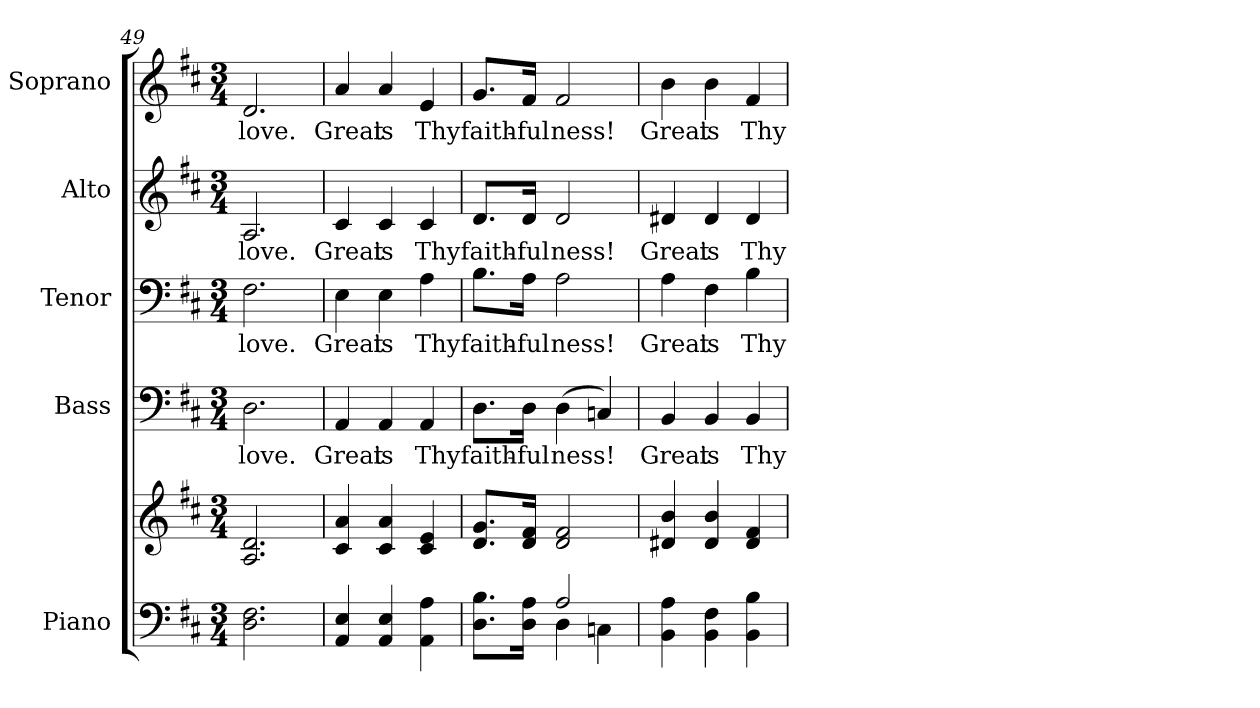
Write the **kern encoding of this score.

**kern	**kern	**kern	**text	**kern	**text	**kern	**text	**kern	**text
*part5	*part5	*part4	*part4	*part3	*part3	*part2	*part2	*part1	*part1
*staff6	*staff5	*staff4	*staff4	*staff3	*staff3	*staff2	*staff2	*staff1	*staff1
*I"Piano	*	*I"Bass	*	*I"Tenor	*	*I"Alto	*	*I"Soprano	*
*I'Pno.	*	*I'B.	*	*I'T.	*	*I'A.	*	*I'S.	*
*clefF4	*clefG2	*clefF4	*	*clefF4	*	*clefG2	*	*clefG2	*
*k[f#c#]	*k[f#c#]	*k[f#c#]	*	*k[f#c#]	*	*k[f#c#]	*	*k[f#c#]	*
*D:	*D:	*D:	*	*D:	*	*D:	*	*D:	*
*M3/4	*M3/4	*M3/4	*	*M3/4	*	*M3/4	*	*M3/4	*
=49	=49	=49	=49	=49	=49	=49	=49	=49	=49
!	!	!	!LO:LY:b:color=#000000	!	!	!	!	!	!
!	!	!	!	!	!LO:LY:b:color=#000000	!	!	!	!
!	!	!	!	!	!	!	!LO:LY:b:color=#000000	!	!
!	!	!	!	!	!	!	!	!	!LO:LY:b:color=#000000
2.Di\ 2.F#i	2.Ai/ 2.di	2.Di\	love.	2.F#i\	love.	2.Ai/	love.	2.di/	love.
=50	=50	=50	=50	=50	=50	=50	=50	=50	=50
!	!	!	!LO:LY:b:color=#000000	!	!	!	!	!	!
!	!	!	!	!	!LO:LY:b:color=#000000	!	!	!	!
!	!	!	!	!	!	!	!LO:LY:b:color=#000000	!	!
!	!	!	!	!	!	!	!	!	!LO:LY:b:color=#000000
4AAi/ 4Ei	4c#i/ 4ai	4AAi/	Great	4Ei\	Great	4c#i/	Great	4ai/	Great
!	!	!	!LO:LY:b:color=#000000	!	!	!	!	!	!
!	!	!	!	!	!LO:LY:b:color=#000000	!	!	!	!
!	!	!	!	!	!	!	!LO:LY:b:color=#000000	!	!
!	!	!	!	!	!	!	!	!	!LO:LY:b:color=#000000
4AAi/ 4Ei	4c#i/ 4ai	4AAi/	is	4Ei\	is	4c#i/	is	4ai/	is
!	!	!	!LO:LY:b:color=#000000	!	!	!	!	!	!
!	!	!	!	!	!LO:LY:b:color=#000000	!	!	!	!
!	!	!	!	!	!	!	!LO:LY:b:color=#000000	!	!
!	!	!	!	!	!	!	!	!	!LO:LY:b:color=#000000
4AAi\ 4Ai	4c#i/ 4ei	4AAi/	Thy	4Ai\	Thy	4c#i/	Thy	4ei/	Thy
!!LO:PB:g=z
=51	=51	=51	=51	=51	=51	=51	=51	=51	=51
*^	*	*	*	*	*	*	*	*	*
!	!	!	!	!LO:LY:b:color=#000000	!	!	!	!	!	!
!	!	!	!	!	!	!LO:LY:b:color=#000000	!	!	!	!
!	!	!	!	!	!	!	!	!LO:LY:b:color=#000000	!	!
!	!	!	!	!	!	!	!	!	!	!LO:LY:b:color=#000000
8.Di\ 8.Bi\L	4ryy	8.di/ 8.gi/L	8.Di\L	faith-	8.Bi\L	faith-	8.di/L	faith-	8.gi/L	faith-
!	!	!	!	!LO:LY:b:color=#000000	!	!	!	!	!	!
!	!	!	!	!	!	!LO:LY:b:color=#000000	!	!	!	!
!	!	!	!	!	!	!	!	!LO:LY:b:color=#000000	!	!
!	!	!	!	!	!	!	!	!	!	!LO:LY:b:color=#000000
16Di\ 16Ai\Jk	.	16di/ 16f#i/Jk	16Di\Jk	-ful	16Ai\Jk	-ful	16di/Jk	-ful	16f#i/Jk	-ful
!	!	!	!	!LO:LY:b:color=#000000	!	!	!	!	!	!
!	!	!	!	!	!	!LO:LY:b:color=#000000	!	!	!	!
!	!	!	!	!	!	!	!	!LO:LY:b:color=#000000	!	!
!	!	!	!	!	!	!	!	!	!	!LO:LY:b:color=#000000
2Ai/	4Di\	2di/ 2f#i	(4Di\	ness!	2Ai\	ness!	2di/	ness!	2f#i/	ness!
.	4Cni\	.	4Cni/)	.	.	.	.	.	.	.
*v	*v	*	*	*	*	*	*	*	*	*
=52	=52	=52	=52	=52	=52	=52	=52	=52	=52
*^	*	*	*	*	*	*	*	*	*
!	!	!	!	!LO:LY:b:color=#000000	!	!	!	!	!	!
*v	*v	*	*	*	*	*	*	*	*	*
*^	*	*	*	*	*	*	*	*	*
!	!	!	!	!	!	!LO:LY:b:color=#000000	!	!	!	!
*v	*v	*	*	*	*	*	*	*	*	*
*^	*	*	*	*	*	*	*	*	*
!	!	!	!	!	!	!	!	!LO:LY:b:color=#000000	!	!
*v	*v	*	*	*	*	*	*	*	*	*
*^	*	*	*	*	*	*	*	*	*
!	!	!	!	!	!	!	!	!	!	!LO:LY:b:color=#000000
*v	*v	*	*	*	*	*	*	*	*	*
4BBi\ 4Ai	4d#Xi/ 4bi	4BBi/	Great	4Ai\	Great	4d#Xi/	Great	4bi\	Great
!	!	!	!LO:LY:b:color=#000000	!	!	!	!	!	!
!	!	!	!	!	!LO:LY:b:color=#000000	!	!	!	!
!	!	!	!	!	!	!	!LO:LY:b:color=#000000	!	!
!	!	!	!	!	!	!	!	!	!LO:LY:b:color=#000000
4BBi\ 4F#i	4d#i/ 4bi	4BBi/	is	4F#i\	is	4d#i/	is	4bi\	is
!	!	!	!LO:LY:b:color=#000000	!	!	!	!	!	!
!	!	!	!	!	!LO:LY:b:color=#000000	!	!	!	!
!	!	!	!	!	!	!	!LO:LY:b:color=#000000	!	!
!	!	!	!	!	!	!	!	!	!LO:LY:b:color=#000000
4BBi\ 4Bi	4d#i/ 4f#i	4BBi/	Thy	4Bi\	Thy	4d#i/	Thy	4f#i/	Thy
=	=	=	=	=	=	=	=	=	=
*-	*-	*-	*-	*-	*-	*-	*-	*-	*-
